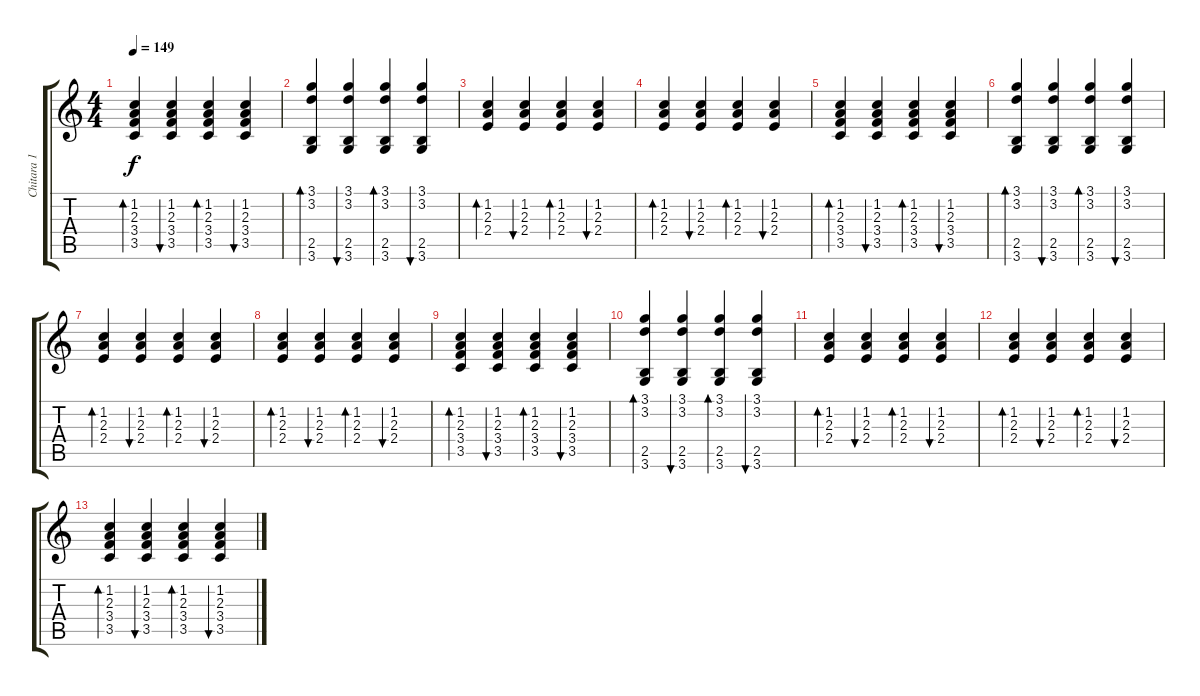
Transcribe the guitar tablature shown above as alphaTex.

\track ("Chitara 1" "Chitara 1") {instrument acousticguitarnylon}
\staff {score tabs}
\tuning (E4 B3 G3 D3 A2 E2) {hide}
\ts (4 4)
\tempo 149
\clef g2
\ks c
(1.2 2.3 3.4 3.5).4{bd 60 dy f} (1.2 2.3 3.4 3.5).4{bu 60} (1.2 2.3 3.4 3.5).4{bd 60} (1.2 2.3 3.4 3.5).4{bu 60} |
(3.1 3.2 2.5 3.6).4{bd 60} (3.1 3.2 2.5 3.6).4{bu 60} (3.1 3.2 2.5 3.6).4{bd 60} (3.1 3.2 2.5 3.6).4{bu 60} |
(1.2 2.3 2.4).4{bd 60} (1.2 2.3 2.4).4{bu 60} (1.2 2.3 2.4).4{bd 60} (1.2 2.3 2.4).4{bu 60} |
(1.2 2.3 2.4).4{bd 60} (1.2 2.3 2.4).4{bu 60} (1.2 2.3 2.4).4{bd 60} (1.2 2.3 2.4).4{bu 60} |
(1.2 2.3 3.4 3.5).4{bd 60} (1.2 2.3 3.4 3.5).4{bu 60} (1.2 2.3 3.4 3.5).4{bd 60} (1.2 2.3 3.4 3.5).4{bu 60} |
(3.1 3.2 2.5 3.6).4{bd 60} (3.1 3.2 2.5 3.6).4{bu 60} (3.1 3.2 2.5 3.6).4{bd 60} (3.1 3.2 2.5 3.6).4{bu 60} |
(1.2 2.3 2.4).4{bd 60} (1.2 2.3 2.4).4{bu 60} (1.2 2.3 2.4).4{bd 60} (1.2 2.3 2.4).4{bu 60} |
(1.2 2.3 2.4).4{bd 60} (1.2 2.3 2.4).4{bu 60} (1.2 2.3 2.4).4{bd 60} (1.2 2.3 2.4).4{bu 60} |
(1.2 2.3 3.4 3.5).4{bd 60} (1.2 2.3 3.4 3.5).4{bu 60} (1.2 2.3 3.4 3.5).4{bd 60} (1.2 2.3 3.4 3.5).4{bu 60} |
(3.1 3.2 2.5 3.6).4{bd 60} (3.1 3.2 2.5 3.6).4{bu 60} (3.1 3.2 2.5 3.6).4{bd 60} (3.1 3.2 2.5 3.6).4{bu 60} |
(1.2 2.3 2.4).4{bd 60} (1.2 2.3 2.4).4{bu 60} (1.2 2.3 2.4).4{bd 60} (1.2 2.3 2.4).4{bu 60} |
(1.2 2.3 2.4).4{bd 60} (1.2 2.3 2.4).4{bu 60} (1.2 2.3 2.4).4{bd 60} (1.2 2.3 2.4).4{bu 60} |
(1.2 2.3 3.4 3.5).4{bd 60} (1.2 2.3 3.4 3.5).4{bu 60} (1.2 2.3 3.4 3.5).4{bd 60} (1.2 2.3 3.4 3.5).4{bu 60}
